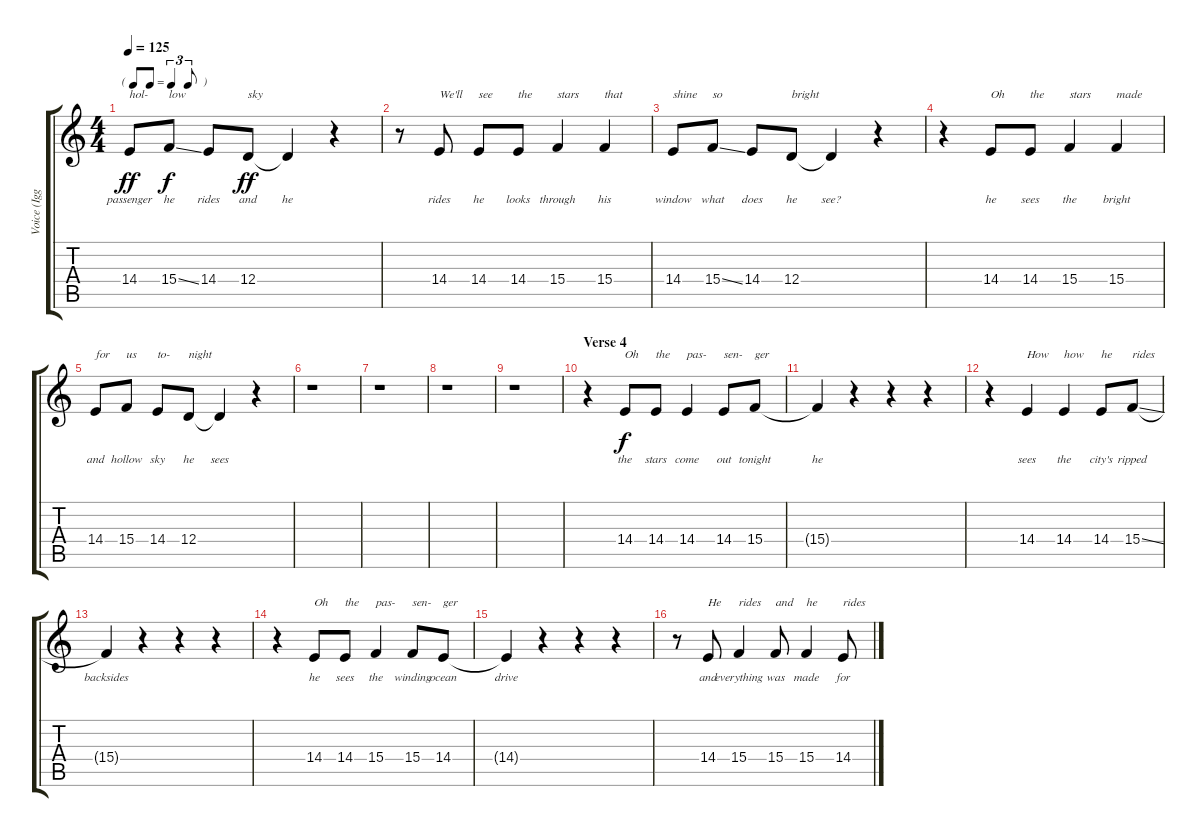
\track ("Voice (Iggy)" "Voice (Igg") {instrument steeldrums}
\staff {score tabs}
\tuning (E4 B3 G3 D3 A2 E2) {hide}
\ts (4 4)
\tf triplet8th
\tempo 125
\clef g2
\ks c
14.4.8{txt "hol-" lyrics (0 "passenger") lyrics (1 "") lyrics (2 "") lyrics (3 "") lyrics (4 "") dy ff} 15.4{ss}.8{txt "low" lyrics (0 "he") lyrics (1 "") lyrics (2 "") lyrics (3 "") lyrics (4 "") dy f} 14.4.8{lyrics (0 "rides") lyrics (1 "") lyrics (2 "") lyrics (3 "") lyrics (4 "")} 12.4.8{txt "sky" lyrics (0 "and") lyrics (1 "") lyrics (2 "") lyrics (3 "") lyrics (4 "") dy ff} 12.4{t}.4{lyrics (0 "he") lyrics (1 "") lyrics (2 "") lyrics (3 "") lyrics (4 "")} r.4 |
r.8 14.4.8{txt "We'll" lyrics (0 "rides") lyrics (1 "") lyrics (2 "") lyrics (3 "") lyrics (4 "")} 14.4.8{txt "see" lyrics (0 "he") lyrics (1 "") lyrics (2 "") lyrics (3 "") lyrics (4 "")} 14.4.8{txt "the" lyrics (0 "looks") lyrics (1 "") lyrics (2 "") lyrics (3 "") lyrics (4 "")} 15.4.4{txt "stars" lyrics (0 "through") lyrics (1 "") lyrics (2 "") lyrics (3 "") lyrics (4 "")} 15.4.4{txt "that" lyrics (0 "his") lyrics (1 "") lyrics (2 "") lyrics (3 "") lyrics (4 "")} |
14.4.8{txt "shine" lyrics (0 "window") lyrics (1 "") lyrics (2 "") lyrics (3 "") lyrics (4 "")} 15.4{ss}.8{txt "so" lyrics (0 "what") lyrics (1 "") lyrics (2 "") lyrics (3 "") lyrics (4 "")} 14.4.8{lyrics (0 "does") lyrics (1 "") lyrics (2 "") lyrics (3 "") lyrics (4 "")} 12.4.8{txt "bright" lyrics (0 "he") lyrics (1 "") lyrics (2 "") lyrics (3 "") lyrics (4 "")} 12.4{t}.4{lyrics (0 "see?") lyrics (1 "") lyrics (2 "") lyrics (3 "") lyrics (4 "")} r.4 |
r.4 14.4.8{txt "Oh" lyrics (0 "he") lyrics (1 "") lyrics (2 "") lyrics (3 "") lyrics (4 "")} 14.4.8{txt "the" lyrics (0 "sees") lyrics (1 "") lyrics (2 "") lyrics (3 "") lyrics (4 "")} 15.4.4{txt "stars" lyrics (0 "the") lyrics (1 "") lyrics (2 "") lyrics (3 "") lyrics (4 "")} 15.4.4{txt "made" lyrics (0 "bright") lyrics (1 "") lyrics (2 "") lyrics (3 "") lyrics (4 "")} |
14.4.8{txt "for" lyrics (0 "and") lyrics (1 "") lyrics (2 "") lyrics (3 "") lyrics (4 "")} 15.4.8{txt "us" lyrics (0 "hollow") lyrics (1 "") lyrics (2 "") lyrics (3 "") lyrics (4 "")} 14.4.8{txt "to-" lyrics (0 "sky") lyrics (1 "") lyrics (2 "") lyrics (3 "") lyrics (4 "")} 12.4.8{txt "night" lyrics (0 "he") lyrics (1 "") lyrics (2 "") lyrics (3 "") lyrics (4 "")} 12.4{t}.4{lyrics (0 "sees") lyrics (1 "") lyrics (2 "") lyrics (3 "") lyrics (4 "")} r.4 |
r.1 |
r.1 |
r.1 |
r.1 |
\section ("" "Verse 4")
r.4 14.4.8{txt "Oh" lyrics (0 "the") lyrics (1 "") lyrics (2 "") lyrics (3 "") lyrics (4 "") dy f} 14.4.8{txt "the" lyrics (0 "stars") lyrics (1 "") lyrics (2 "") lyrics (3 "") lyrics (4 "")} 14.4.4{txt "pas-" lyrics (0 "come") lyrics (1 "") lyrics (2 "") lyrics (3 "") lyrics (4 "")} 14.4.8{txt "sen-" lyrics (0 "out") lyrics (1 "") lyrics (2 "") lyrics (3 "") lyrics (4 "")} 15.4.8{txt "ger" lyrics (0 "tonight") lyrics (1 "") lyrics (2 "") lyrics (3 "") lyrics (4 "")} |
15.4{t}.4{lyrics (0 "he") lyrics (1 "") lyrics (2 "") lyrics (3 "") lyrics (4 "")} r.4 r.4 r.4 |
r.4 14.4.4{txt "How" lyrics (0 "sees") lyrics (1 "") lyrics (2 "") lyrics (3 "") lyrics (4 "")} 14.4.4{txt "how" lyrics (0 "the") lyrics (1 "") lyrics (2 "") lyrics (3 "") lyrics (4 "")} 14.4.8{txt "he" lyrics (0 "city's") lyrics (1 "") lyrics (2 "") lyrics (3 "") lyrics (4 "")} 15.4{ss}.8{txt "rides" lyrics (0 "ripped") lyrics (1 "") lyrics (2 "") lyrics (3 "") lyrics (4 "")} |
15.4{t}.4{lyrics (0 "backsides") lyrics (1 "") lyrics (2 "") lyrics (3 "") lyrics (4 "")} r.4 r.4 r.4 |
r.4 14.4.8{txt "Oh" lyrics (0 "he") lyrics (1 "") lyrics (2 "") lyrics (3 "") lyrics (4 "")} 14.4.8{txt "the" lyrics (0 "sees") lyrics (1 "") lyrics (2 "") lyrics (3 "") lyrics (4 "")} 15.4.4{txt "pas-" lyrics (0 "the") lyrics (1 "") lyrics (2 "") lyrics (3 "") lyrics (4 "")} 15.4.8{txt "sen-" lyrics (0 "winding") lyrics (1 "") lyrics (2 "") lyrics (3 "") lyrics (4 "")} 14.4.8{txt "ger" lyrics (0 "ocean") lyrics (1 "") lyrics (2 "") lyrics (3 "") lyrics (4 "")} |
14.4{t}.4{lyrics (0 "drive") lyrics (1 "") lyrics (2 "") lyrics (3 "") lyrics (4 "")} r.4 r.4 r.4 |
r.8 14.4.8{txt "He" lyrics (0 "and") lyrics (1 "") lyrics (2 "") lyrics (3 "") lyrics (4 "")} 15.4.4{txt "rides" lyrics (0 "everything") lyrics (1 "") lyrics (2 "") lyrics (3 "") lyrics (4 "")} 15.4.8{txt "and" lyrics (0 "was") lyrics (1 "") lyrics (2 "") lyrics (3 "") lyrics (4 "")} 15.4.4{txt "he" lyrics (0 "made") lyrics (1 "") lyrics (2 "") lyrics (3 "") lyrics (4 "")} 14.4.8{txt "rides" lyrics (0 "for") lyrics (1 "") lyrics (2 "") lyrics (3 "") lyrics (4 "")}
